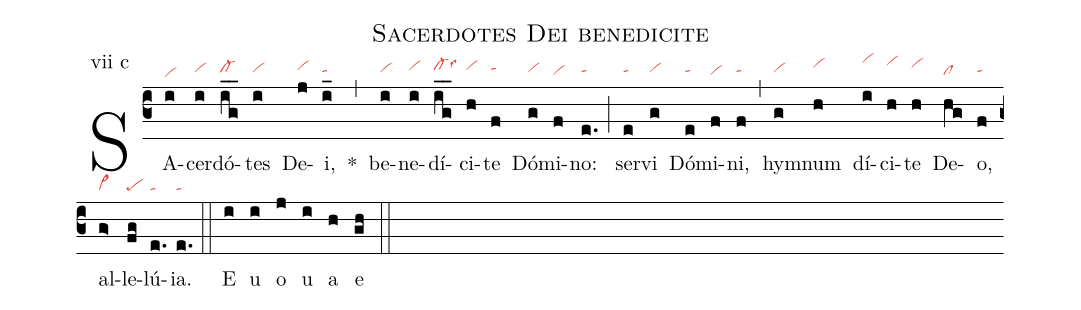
name: Sacerdotes Dei benedicite;
annotation: vii c;
mode: 7;
nabc-lines: 1;
%%
(c3)
SA(i|vi)cer(i|vihh)dó(i_g_|cl-hh)tes(i|vihh) De(j|vihi)i,(i_|tahh) *(,)
be(i|vihh)ne(i|vihi)dí(i_g_|cl-hilss6)ci(h|vihi)te(f|tahi) Dó(g|vihh)mi(f|vihg)no:(e.|tahh) (;)
ser(e|tahh)vi(g|vihh) Dó(e|tahh)mi(f|vihg)ni,(f|tahh) (,)
hym(g|vihh)num(h|vihj) dí(i|vihl)ci(h|vihk)te(h|vihj) De(hg|clhg)o,(f|tahh) al(g>|vi>hg)le(fg|pehg)lú(e.|tahg)ia.(e.|tahg) (::)
E(i) u(i) o(j) u(i) a(h) e(gh) (::)
